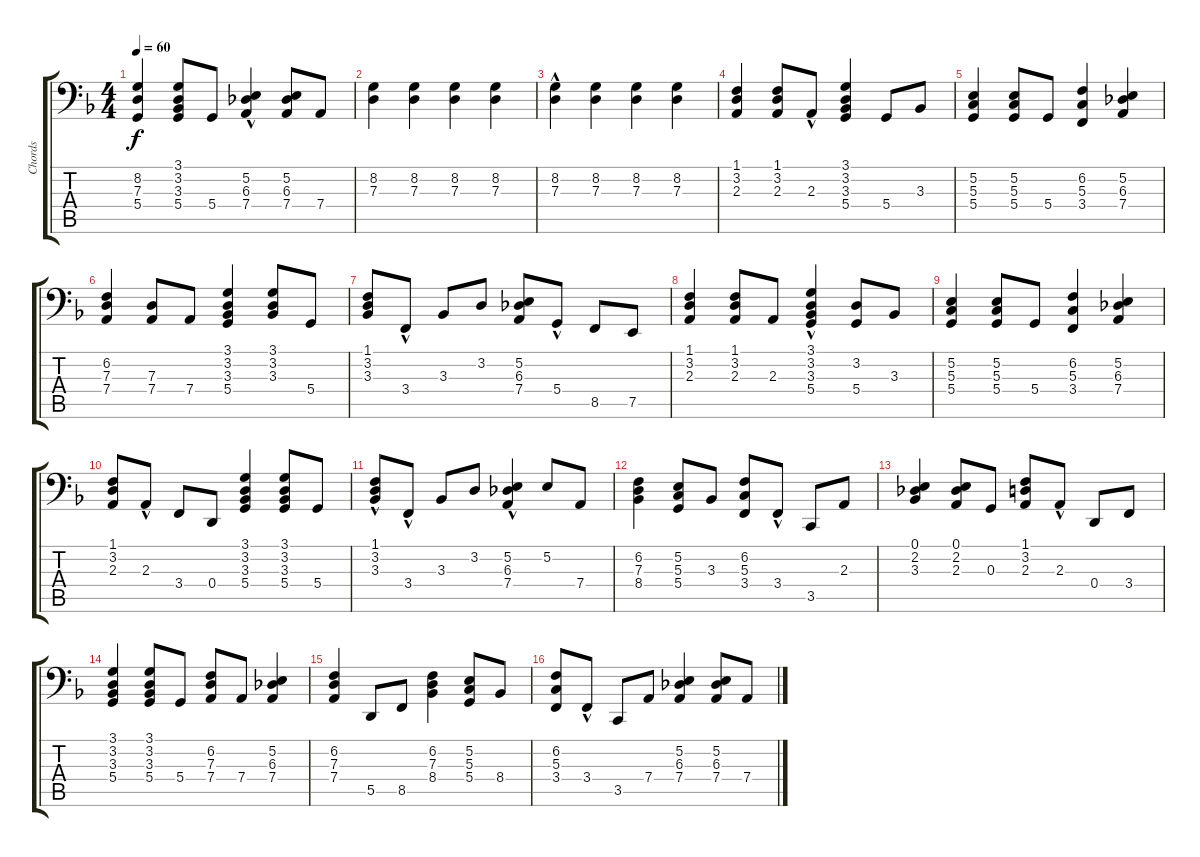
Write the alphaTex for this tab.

\track ("Chords" "Chords") {instrument acousticgrandpiano}
\staff {score tabs}
\tuning (E3 B2 G2 D2 A1 E1) {hide}
\ts (4 4)
\tempo 60
\clef f4
\ks dminor
(8.2 7.3 5.4).4{dy f} (3.1 3.2 3.3 5.4).8 5.4.8 (5.2{hac} 6.3{hac} 7.4).4 (5.2 6.3 7.4).8 7.4.8 |
(8.2 7.3).4 (8.2 7.3).4 (8.2 7.3).4 (8.2 7.3).4 |
(8.2 7.3{hac}).4 (8.2 7.3).4 (8.2 7.3).4 (8.2 7.3).4 |
(1.1 3.2 2.3).4 (1.1 3.2 2.3).8 2.3{hac}.8 (3.1 3.2 3.3 5.4).4 5.4.8 3.3.8 |
(5.2 5.3 5.4).4 (5.2 5.3 5.4).8 5.4.8 (6.2 5.3 3.4).4 (5.2 6.3 7.4).4 |
(6.2 7.3 7.4).4 (7.3 7.4).8 7.4.8 (3.1 3.2 3.3 5.4).4 (3.1 3.2 3.3).8 5.4.8 |
(1.1 3.2 3.3).8 3.4{hac}.8 3.3.8 3.2.8 (5.2 6.3 7.4).8 5.4{hac}.8 8.5.8 7.5.8 |
(1.1 3.2 2.3).4 (1.1 3.2 2.3).8 2.3.8 (3.1 3.2 3.3{hac} 5.4).4 (3.2 5.4).8 3.3.8 |
(5.2 5.3 5.4).4 (5.2 5.3 5.4).8 5.4.8 (6.2 5.3 3.4).4 (5.2 6.3 7.4).4 |
(1.1 3.2 2.3).8 2.3{hac}.8 3.4.8 0.4.8 (3.1 3.2 3.3 5.4).4 (3.1 3.2 3.3 5.4).8 5.4.8 |
(1.1 3.2{hac} 3.3).8 3.4{hac}.8 3.3.8 3.2.8 (5.2 6.3 7.4{hac}).4 5.2.8 7.4.8 |
(6.2 7.3 8.4).4 (5.2 5.3 5.4).8 3.3.8 (6.2 5.3 3.4).8 3.4{hac}.8 3.5.8 2.3.8 |
(0.1 2.2 3.3).4 (0.1 2.2 2.3).8 0.3.8 (1.1 3.2 2.3).8 2.3{hac}.8 0.4.8 3.4.8 |
(3.1 3.2 3.3 5.4).4 (3.1 3.2 3.3 5.4).8 5.4.8 (6.2 7.3 7.4).8 7.4.8 (5.2 6.3 7.4).4 |
(6.2 7.3 7.4).4 5.5.8 8.5.8 (6.2 7.3 8.4).4 (5.2 5.3 5.4).8 8.4.8 |
(6.2 5.3 3.4).8 3.4{hac}.8 3.5.8 7.4.8 (5.2 6.3 7.4).4 (5.2 6.3 7.4).8 7.4.8
